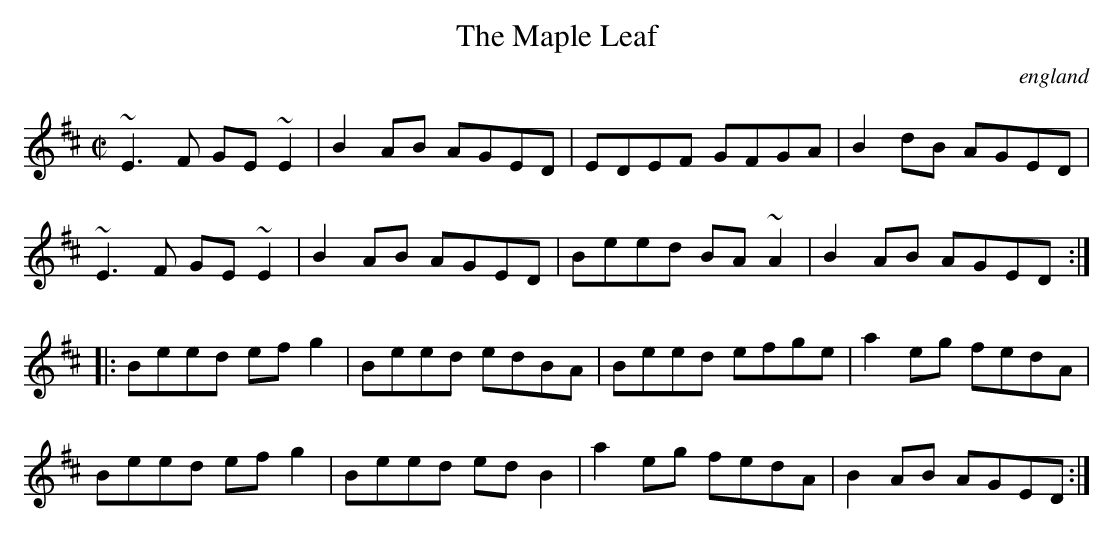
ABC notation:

X:1
T:Maple Leaf, The
O:england
M:C|
K:Edor
~E3F GE~E2|B2AB AGED|EDEF GFGA|B2dB AGED|
~E3F GE~E2|B2AB AGED|Beed BA~A2|B2AB AGED:|
|:Beed efg2|Beed edBA|Beed efge|a2eg fedA|
Beed efg2|Beed edB2|a2eg fedA|B2AB AGED:|
